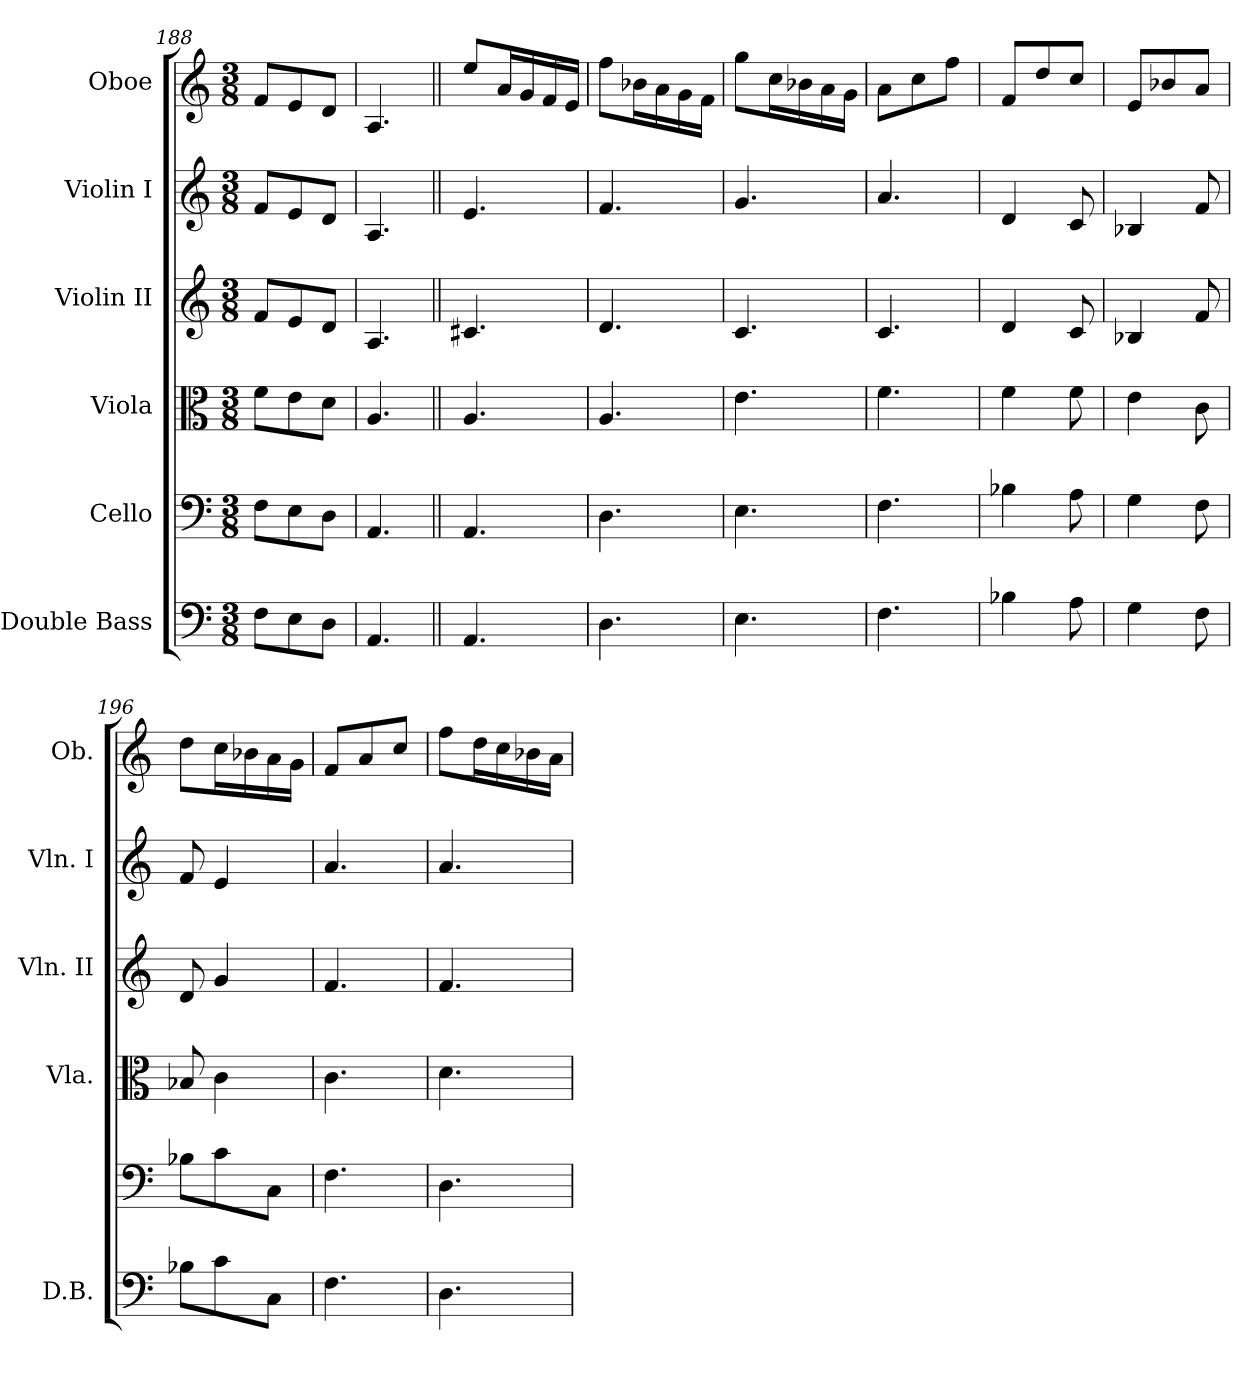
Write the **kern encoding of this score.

**kern	**kern	**kern	**kern	**kern	**kern
*part6	*part5	*part4	*part3	*part2	*part1
*staff6	*staff5	*staff4	*staff3	*staff2	*staff1
*I"Double Bass	*I"Cello	*I"Viola	*I"Violin II	*I"Violin I	*I"Oboe
*I'D.B.	*	*I'Vla.	*I'Vln. II	*I'Vln. I	*I'Ob.
*clefF4	*clefF4	*clefC3	*clefG2	*clefG2	*clefG2
*ITrd7c12	*	*	*	*	*
*k[]	*k[]	*k[]	*k[]	*k[]	*k[]
*M3/8	*M3/8	*M3/8	*M3/8	*M3/8	*M3/8
=188	=188	=188	=188	=188	=188
8FF\L	8F\L	8f\L	8f/L	8f/L	8f/L
8EE\	8E\	8e\	8e/	8e/	8e/
8DD\J	8D\J	8d\J	8d/J	8d/J	8d/J
=189	=189	=189	=189	=189	=189
4.AAA/	4.AA/	4.A/	4.A/	4.A/	4.A/
=190||	=190||	=190||	=190||	=190||	=190||
4.AAA/	4.AA/	4.A/	4.c#X/	4.e/	8ee/L
.	.	.	.	.	16a/L
.	.	.	.	.	16g/
.	.	.	.	.	16f/
.	.	.	.	.	16e/JJ
=191	=191	=191	=191	=191	=191
4.DD\	4.D\	4.A/	4.d/	4.f/	8ff\L
.	.	.	.	.	16b-X\L
.	.	.	.	.	16a\
.	.	.	.	.	16g\
.	.	.	.	.	16f\JJ
=192	=192	=192	=192	=192	=192
4.EE\	4.E\	4.e\	4.c/	4.g/	8gg\L
.	.	.	.	.	16cc\L
.	.	.	.	.	16b-X\
.	.	.	.	.	16a\
.	.	.	.	.	16g\JJ
=193	=193	=193	=193	=193	=193
4.FF\	4.F\	4.f\	4.c/	4.a/	8a\L
.	.	.	.	.	8cc\
.	.	.	.	.	8ff\J
!!LO:LB:g=z
=194	=194	=194	=194	=194	=194
4BB-X\	4B-X\	4f\	4d/	4d/	8f/L
.	.	.	.	.	8dd/
8AA\	8A\	8f\	8c/	8c/	8cc/J
=195	=195	=195	=195	=195	=195
4GG\	4G\	4e\	4B-X/	4B-X/	8e/L
.	.	.	.	.	8b-X/
8FF\	8F\	8c\	8f/	8f/	8a/J
!!LO:PB:g=z
=196	=196	=196	=196	=196	=196
8BB-X\L	8B-X\L	8B-X/	8d/	8f/	8dd\L
8C\	8c\	4c\	4g/	4e/	16cc\L
.	.	.	.	.	16b-X\
8CC\J	8C\J	.	.	.	16a\
.	.	.	.	.	16g\JJ
=197	=197	=197	=197	=197	=197
4.FF\	4.F\	4.c\	4.f/	4.a/	8f/L
.	.	.	.	.	8a/
.	.	.	.	.	8cc/J
=198	=198	=198	=198	=198	=198
4.DD\	4.D\	4.d\	4.f/	4.a/	8ff\L
.	.	.	.	.	16dd\L
.	.	.	.	.	16cc\
.	.	.	.	.	16b-X\
.	.	.	.	.	16a\JJ
=	=	=	=	=	=
*-	*-	*-	*-	*-	*-
